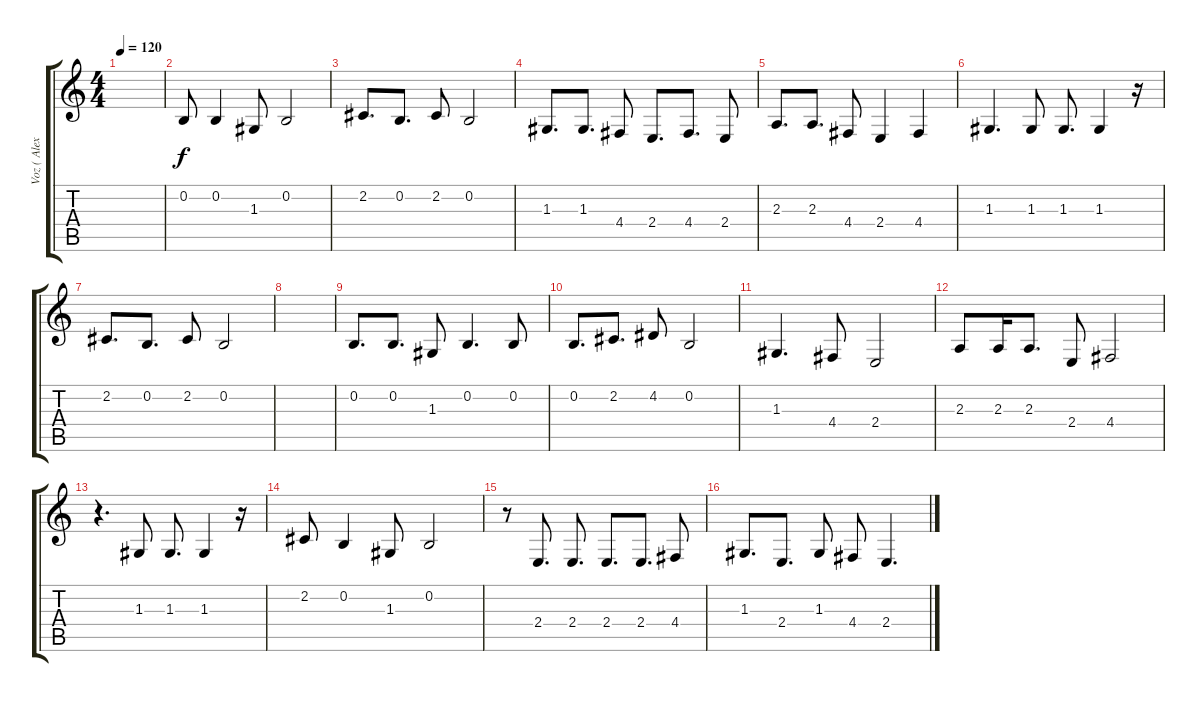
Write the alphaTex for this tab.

\track ("Voz ( Alexis Korfiatis )" "Voz ( Alex") {instrument tenorsax}
\staff {score tabs}
\tuning (E4 B3 G3 D3 A2 E2) {hide}
\ts (4 4)
\tempo 120
\clef g2
\ks c
|
0.2.8 0.2.4 1.3.8 0.2.2 |
2.2.8{d} 0.2.8{d} 2.2.8 0.2.2 |
1.3.8{d} 1.3.8{d} 4.4.8 2.4.8{d} 4.4.8{d} 2.4.8 |
2.3.8{d} 2.3.8{d} 4.4.8 2.4.4 4.4.4 |
1.3.4{d} 1.3.8 1.3.8{d} 1.3.4 r.16 |
2.2.8{d} 0.2.8{d} 2.2.8 0.2.2 |
|
0.2.8{d} 0.2.8{d} 1.3.8 0.2.4{d} 0.2.8 |
0.2.8{d} 2.2.8{d} 4.2.8 0.2.2 |
1.3.4{d} 4.4.8 2.4.2 |
2.3.8 2.3.16 2.3.8{d} 2.4.8 4.4.2 |
r.4{d} 1.3.8 1.3.8{d} 1.3.4 r.16 |
2.2.8 0.2.4 1.3.8 0.2.2 |
r.8 2.4.8{d} 2.4.8{d} 2.4.8{d} 2.4.8{d} 4.4.8 |
1.3.8{d} 2.4.8{d} 1.3.8 4.4.8 2.4.4{d}
